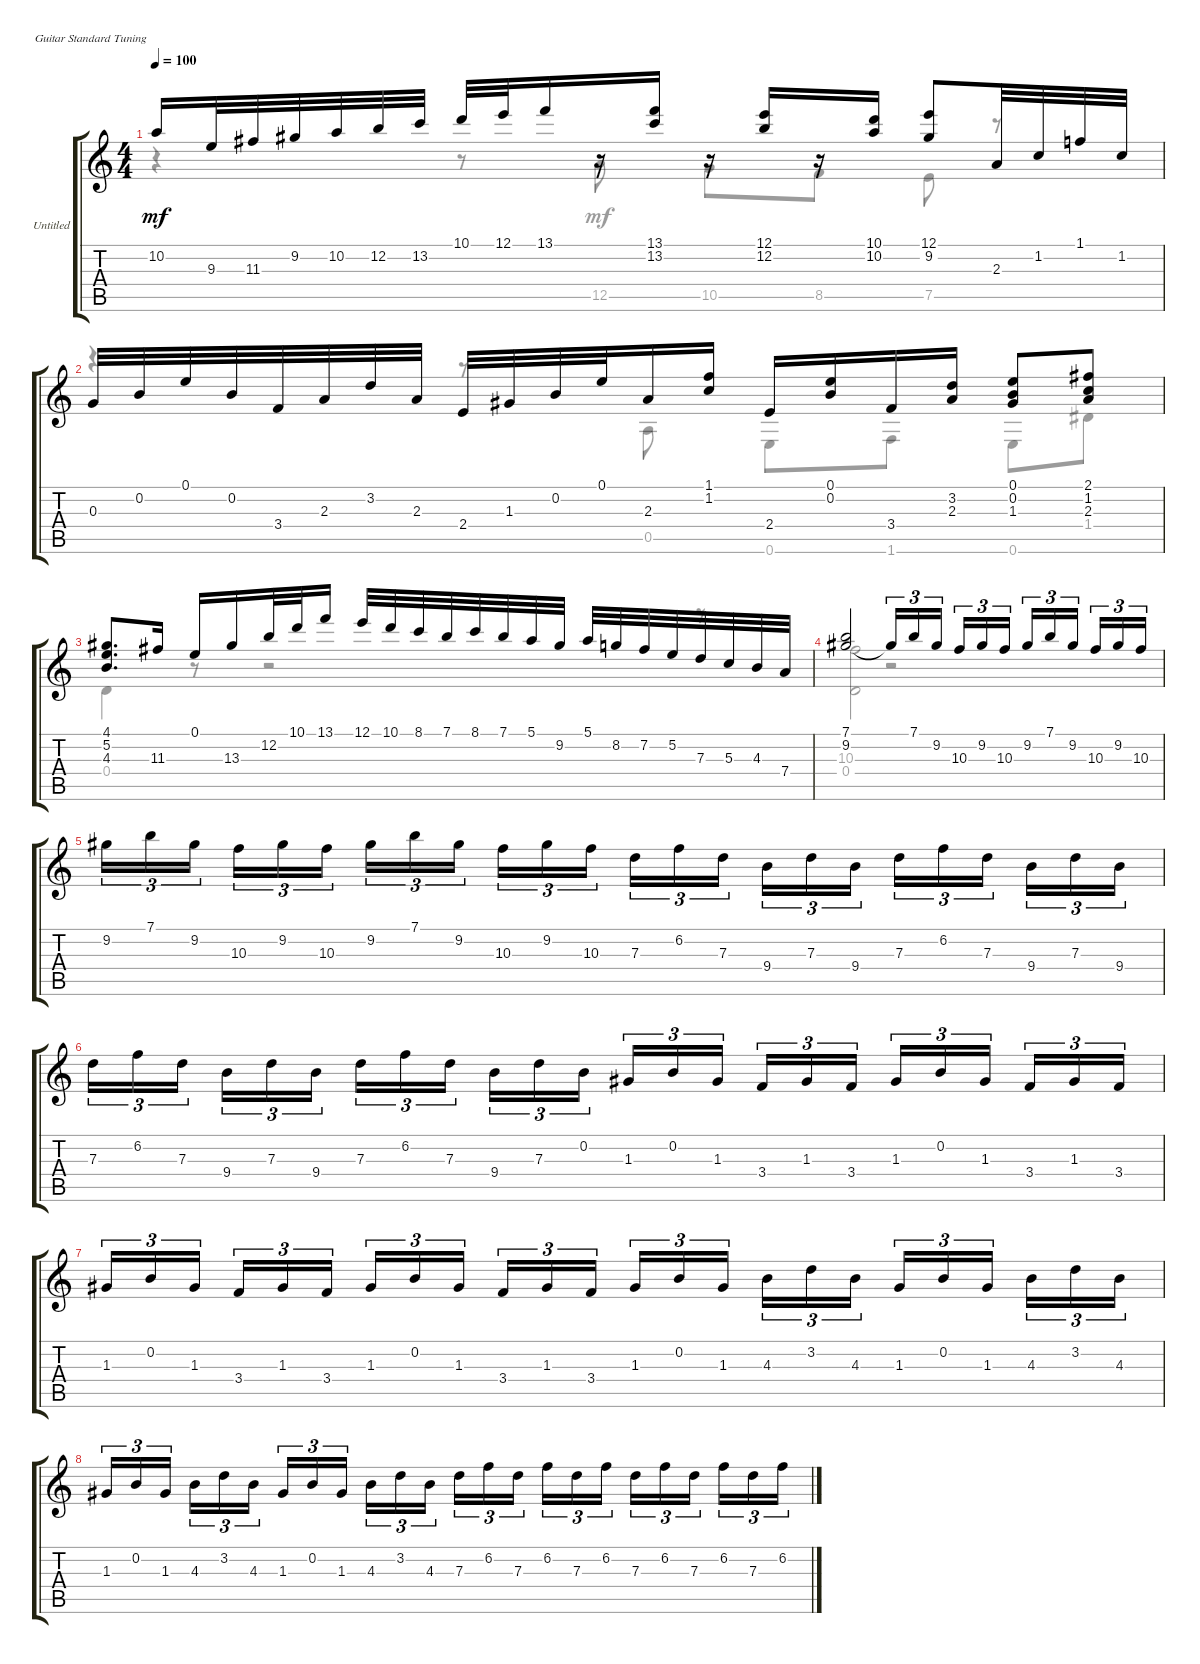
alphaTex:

\bracketExtendMode groupsimilarinstruments
\firstSystemTrackNameOrientation horizontal
\otherSystemsTrackNameOrientation horizontal
\track ("Untitled" "Untitled") {instrument acousticguitarnylon}
\staff {score tabs}
\tuning (E4 B3 G3 D3 A2 E2)
\voice
\ts (4 4)
\tempo 100
\clef g2
\ks c
10.2.16{dy mf} 9.3.32 11.3.32 9.2.32 10.2.32 12.2.32 13.2.32 10.1.32 12.1.32 13.1.16 r.16 (13.1 13.2).16 r.16 (12.1 12.2).16 r.16 (10.1 10.2).16 (12.1 9.2).8 2.3.32 1.2.32 1.1.32 1.2.32 |
0.3.32 0.2.32 0.1.32 0.2.32 3.4.32 2.3.32 3.2.32 2.3.32 2.4.32 1.3.32 0.2.32 0.1.32 2.3.16 (1.1 1.2).16 2.4.16 (0.1 0.2).16 3.4.16 (3.2 2.3).16 (0.1 0.2 1.3).8 (2.1 1.2 2.3).8 |
(4.1 5.2 4.3).8{d} 11.3.16 0.1.16 13.3.16 12.2.32 10.1.32 13.1.16 12.1.32 10.1.32 8.1.32 7.1.32 8.1.32 7.1.32 5.1.32 9.2.32 5.1.32 8.2.32 7.2.32 5.2.32 7.3.32 5.3.32 4.3.32 7.4.32 |
(7.1 9.2).2 9.2{t}.16{tu (3 2)} 7.1.16{tu (3 2)} 9.2.16{tu (3 2)} 10.3.16{tu (3 2)} 9.2.16{tu (3 2)} 10.3.16{tu (3 2)} 9.2.16{tu (3 2)} 7.1.16{tu (3 2)} 9.2.16{tu (3 2)} 10.3.16{tu (3 2)} 9.2.16{tu (3 2)} 10.3.16{tu (3 2)} |
9.2.16{tu (3 2)} 7.1.16{tu (3 2)} 9.2.16{tu (3 2)} 10.3.16{tu (3 2)} 9.2.16{tu (3 2)} 10.3.16{tu (3 2)} 9.2.16{tu (3 2)} 7.1.16{tu (3 2)} 9.2.16{tu (3 2)} 10.3.16{tu (3 2)} 9.2.16{tu (3 2)} 10.3.16{tu (3 2)} 7.3.16{tu (3 2)} 6.2.16{tu (3 2)} 7.3.16{tu (3 2)} 9.4.16{tu (3 2)} 7.3.16{tu (3 2)} 9.4.16{tu (3 2)} 7.3.16{tu (3 2)} 6.2.16{tu (3 2)} 7.3.16{tu (3 2)} 9.4.16{tu (3 2)} 7.3.16{tu (3 2)} 9.4.16{tu (3 2)} |
7.3.16{tu (3 2)} 6.2.16{tu (3 2)} 7.3.16{tu (3 2)} 9.4.16{tu (3 2)} 7.3.16{tu (3 2)} 9.4.16{tu (3 2)} 7.3.16{tu (3 2)} 6.2.16{tu (3 2)} 7.3.16{tu (3 2)} 9.4.16{tu (3 2)} 7.3.16{tu (3 2)} 0.2.16{tu (3 2)} 1.3.16{tu (3 2)} 0.2.16{tu (3 2)} 1.3.16{tu (3 2)} 3.4.16{tu (3 2)} 1.3.16{tu (3 2)} 3.4.16{tu (3 2)} 1.3.16{tu (3 2)} 0.2.16{tu (3 2)} 1.3.16{tu (3 2)} 3.4.16{tu (3 2)} 1.3.16{tu (3 2)} 3.4.16{tu (3 2)} |
1.3.16{tu (3 2)} 0.2.16{tu (3 2)} 1.3.16{tu (3 2)} 3.4.16{tu (3 2)} 1.3.16{tu (3 2)} 3.4.16{tu (3 2)} 1.3.16{tu (3 2)} 0.2.16{tu (3 2)} 1.3.16{tu (3 2)} 3.4.16{tu (3 2)} 1.3.16{tu (3 2)} 3.4.16{tu (3 2)} 1.3.16{tu (3 2)} 0.2.16{tu (3 2)} 1.3.16{tu (3 2)} 4.3.16{tu (3 2)} 3.2.16{tu (3 2)} 4.3.16{tu (3 2)} 1.3.16{tu (3 2)} 0.2.16{tu (3 2)} 1.3.16{tu (3 2)} 4.3.16{tu (3 2)} 3.2.16{tu (3 2)} 4.3.16{tu (3 2)} |
1.3.16{tu (3 2)} 0.2.16{tu (3 2)} 1.3.16{tu (3 2)} 4.3.16{tu (3 2)} 3.2.16{tu (3 2)} 4.3.16{tu (3 2)} 1.3.16{tu (3 2)} 0.2.16{tu (3 2)} 1.3.16{tu (3 2)} 4.3.16{tu (3 2)} 3.2.16{tu (3 2)} 4.3.16{tu (3 2)} 7.3.16{tu (3 2)} 6.2.16{tu (3 2)} 7.3.16{tu (3 2)} 6.2.16{tu (3 2)} 7.3.16{tu (3 2)} 6.2.16{tu (3 2)} 7.3.16{tu (3 2)} 6.2.16{tu (3 2)} 7.3.16{tu (3 2)} 6.2.16{tu (3 2)} 7.3.16{tu (3 2)} 6.2.16{tu (3 2)}
\voice
\clef g2
\ottava regular
\simile none
\ks c
r.4{dy mf} r.8 12.5.8 10.5.8 8.5.8 7.5.8 r.8 |
r.4 r.8 0.5.8 0.6.8 1.6.8 0.6.8 1.4.8 |
0.4.4 r.8 r.2 r.8 |
(10.3 0.4).2 r.2 |
|
|
|
